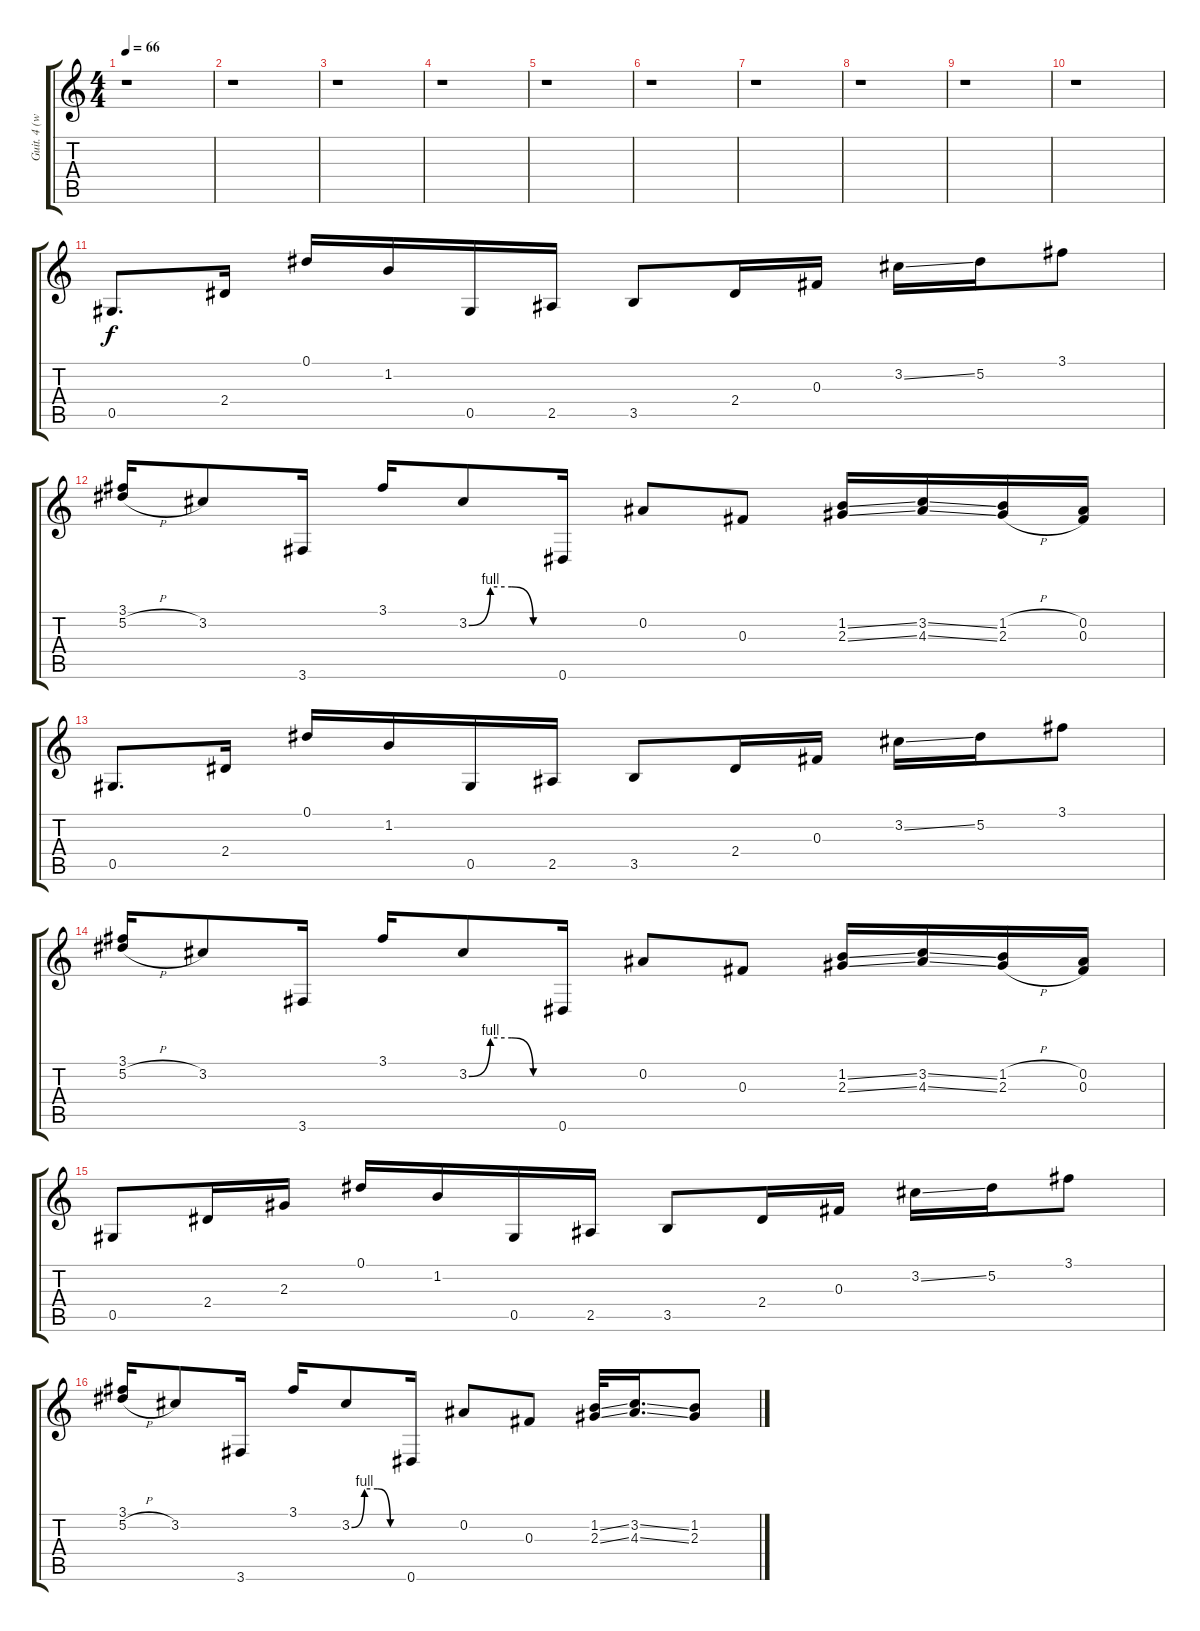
\track ("Guit. 4 (with B bender)" "Guit. 4 (w") {solo instrument electricguitarclean}
\staff {score tabs}
\tuning (Eb4 Bb3 Gb3 Db3 Ab2 Eb2) {hide}
\ts (4 4)
\tempo 66
\clef g2
\ks c
r.1{dy f} |
r.1 |
r.1 |
r.1 |
r.1 |
r.1 |
r.1 |
r.1 |
r.1 |
r.1 |
0.5.8{d} 2.4.16 0.1.16 1.2.16 0.5.16 2.5.16 3.5.8 2.4.16 0.3.16 3.2{ss}.16 5.2.16 3.1.8 |
(3.1 5.2{h}).16 3.2.8 3.6.16 3.1.16 3.2{be (custom 0 0 15 4 30 4 45 0 60 0)}.8 0.6.16 0.2.8 0.3.8 (1.2{ss} 2.3{ss}).16 (3.2{ss} 4.3{ss}).16 (1.2{h} 2.3{h}).16 (0.2 0.3).16 |
0.5.8{d} 2.4.16 0.1.16 1.2.16 0.5.16 2.5.16 3.5.8 2.4.16 0.3.16 3.2{ss}.16 5.2.16 3.1.8 |
(3.1 5.2{h}).16 3.2.8 3.6.16 3.1.16 3.2{be (custom 0 0 15 4 30 4 45 0 60 0)}.8 0.6.16 0.2.8 0.3.8 (1.2{ss} 2.3{ss}).16 (3.2{ss} 4.3{ss}).16 (1.2{h} 2.3{h}).16 (0.2 0.3).16 |
0.5.8 2.4.16 2.3.16 0.1.16 1.2.16 0.5.16 2.5.16 3.5.8 2.4.16 0.3.16 3.2{ss}.16 5.2.16 3.1.8 |
(3.1 5.2{h}).16 3.2.8 3.6.16 3.1.16 3.2{be (custom 0 0 15 4 30 4 45 0 60 0)}.8 0.6.16 0.2.8 0.3.8 (1.2{ss} 2.3{ss}).32 (3.2{ss} 4.3{ss}).16{d} (1.2 2.3).8
